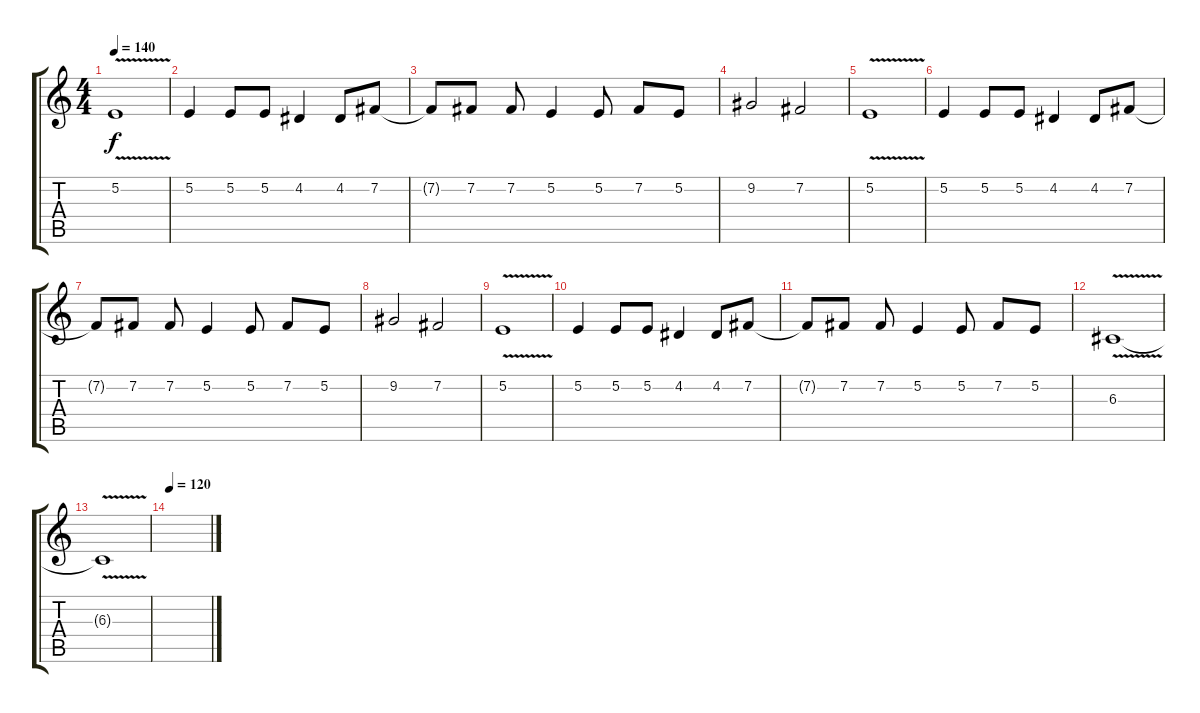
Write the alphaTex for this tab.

\track "" {instrument violin}
\staff {score tabs}
\tuning (E4 B3 G3 D3 A2 E2) {hide}
\ts (4 4)
\tempo 140
\clef g2
\ks c
5.2{v}.1{dy f} |
5.2.4 5.2.8 5.2.8 4.2.4 4.2.8 7.2.8 |
7.2{t}.8 7.2.8 7.2.8 5.2.4 5.2.8 7.2.8 5.2.8 |
9.2.2 7.2.2 |
5.2{v}.1 |
5.2.4 5.2.8 5.2.8 4.2.4 4.2.8 7.2.8 |
7.2{t}.8 7.2.8 7.2.8 5.2.4 5.2.8 7.2.8 5.2.8 |
9.2.2 7.2.2 |
5.2{v}.1 |
5.2.4 5.2.8 5.2.8 4.2.4 4.2.8 7.2.8 |
7.2{t}.8 7.2.8 7.2.8 5.2.4 5.2.8 7.2.8 5.2.8 |
6.3{v}.1 |
6.3{t}.1 |
\tempo 120
